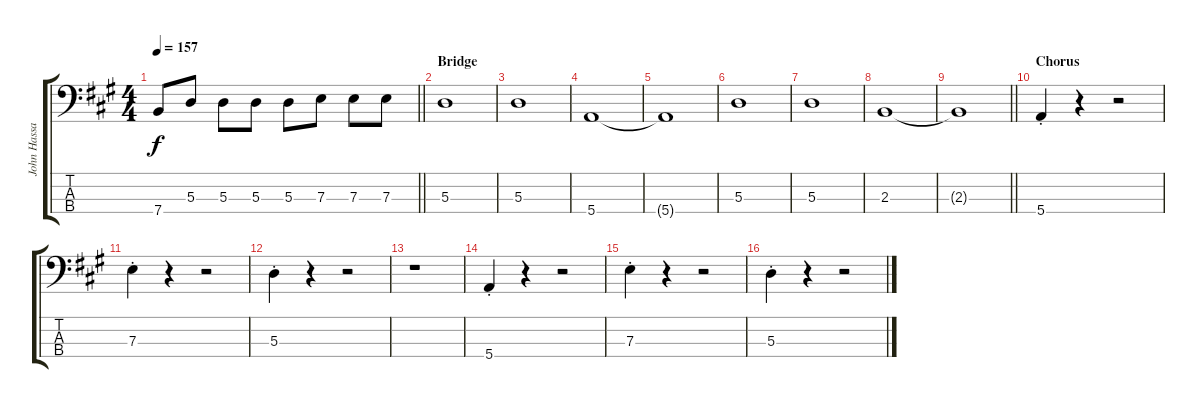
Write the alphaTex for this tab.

\track ("John Hassall" "John Hassa") {instrument electricbasspick}
\staff {score tabs}
\tuning (G2 D2 A1 E1) {hide}
\ts (4 4)
\tempo 157
\clef f4
\barLineRight lightlight
\ks a
7.4{t}.8{dy f} 5.3.8 5.3.8 5.3.8 5.3.8 7.3.8 7.3.8 7.3.8 |
\section ("" "Bridge")
5.3.1 |
5.3.1 |
5.4.1 |
5.4{t}.1 |
5.3.1 |
5.3.1 |
2.3.1 |
\barLineRight lightlight
2.3{t}.1 |
\section ("" "Chorus")
5.4{st}.4 r.4 r.2 |
7.3{st}.4 r.4 r.2 |
5.3{st}.4 r.4 r.2 |
r.1 |
5.4{st}.4 r.4 r.2 |
7.3{st}.4 r.4 r.2 |
5.3{st}.4 r.4 r.2
